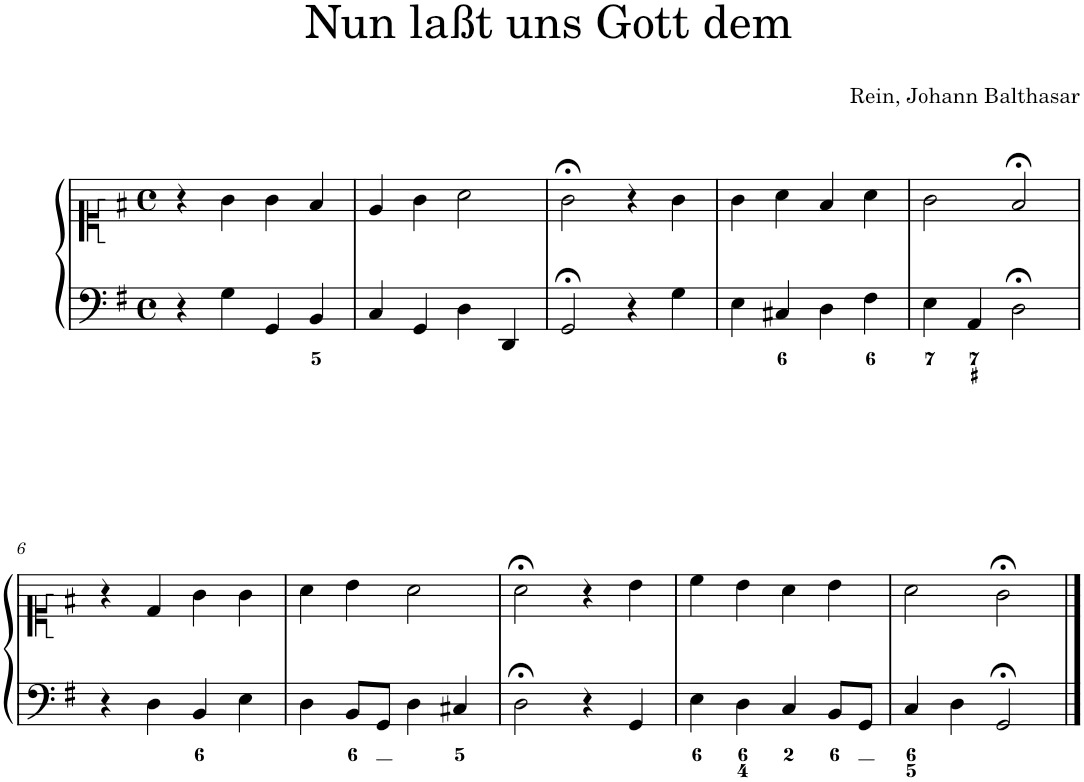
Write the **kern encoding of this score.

**kern	**kern
*part1	*part1
*staff2	*staff1
*I"Piano	*
*I'Pno.	*
*clefF4	*clefC1
*k[f#]	*k[f#]
*M4/4	*M4/4
*met(c)	*met(c)
=1	=1
4r	4r
4G\	4g\
4GG/	4g\
4BB/	4f#/
=2	=2
4C/	4e/
4GG/	4g\
4D\	2a\
4DD/	.
=3	=3
2GG;</	2g;<\
4r	4r
4G\	4g\
=4	=4
4E\	4g\
4C#X/	4a\
4D\	4f#/
4F#\	4a\
=5	=5
4E\	2g\
4AA/	.
2D;<\	2f#;</
!!LO:LB:g=z
=6	=6
4r	4r
4D\	4d/
4BB/	4g\
4E\	4g\
=7	=7
4D\	4a\
8BB/L	4b\
8GG/J	.
4D\	2a\
4C#X/	.
=8	=8
2D;<\	2a;<\
4r	4r
4GG/	4b\
=9	=9
4E\	4cc\
4D\	4b\
4C/	4a\
8BB/L	4b\
8GG/J	.
=10	=10
4C/	2a\
4D\	.
2GG;</	2g;<\
==	==
*-	*-
